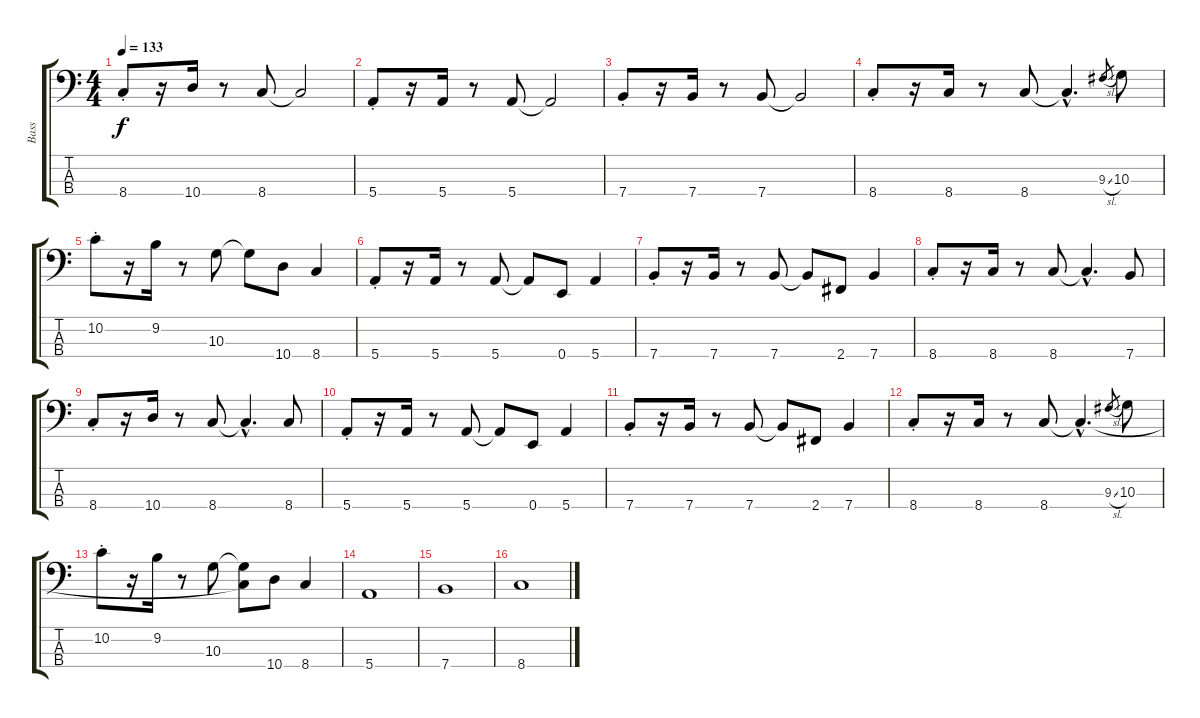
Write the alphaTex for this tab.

\track ("Bass" "Bass") {instrument electricbasspick}
\staff {score tabs}
\tuning (G2 D2 A1 E1) {hide}
\ts (4 4)
\tempo 133
\clef f4
\ks c
8.4{st}.8{dy f} r.16 10.4.16 r.8 8.4.8 8.4{t}.2 |
5.4{st}.8 r.16 5.4.16 r.8 5.4.8 5.4{t}.2 |
7.4{st}.8 r.16 7.4.16 r.8 7.4.8 7.4{t}.2 |
8.4{st}.8 r.16 8.4.16 r.8 8.4.8 8.4{hac t}.4{d} 9.3{sl}.8{gr} 10.3.8 |
10.2{st}.8 r.16 9.2.16 r.8 10.3.8 10.3{t}.8 10.4.8 8.4.4 |
5.4{st}.8 r.16 5.4.16 r.8 5.4.8 5.4{t}.8 0.4.8 5.4.4 |
7.4{st}.8 r.16 7.4.16 r.8 7.4.8 7.4{t}.8 2.4.8 7.4.4 |
8.4{st}.8 r.16 8.4.16 r.8 8.4.8 8.4{hac t}.4{d} 7.4.8 |
8.4{st}.8 r.16 10.4.16 r.8 8.4.8 8.4{hac t}.4{d} 8.4.8 |
5.4{st}.8 r.16 5.4.16 r.8 5.4.8 5.4{t}.8 0.4.8 5.4.4 |
7.4{st}.8 r.16 7.4.16 r.8 7.4.8 7.4{t}.8 2.4.8 7.4.4 |
8.4{st}.8 r.16 8.4.16 r.8 8.4.8 8.4{hac t}.4{d} 9.3{sl}.8{gr} 10.3.8 |
10.2{st}.8 r.16 9.2.16 r.8 10.3.8 (10.3{t} 8.4{t}).8 10.4.8 8.4.4 |
5.4.1 |
7.4.1 |
8.4.1
